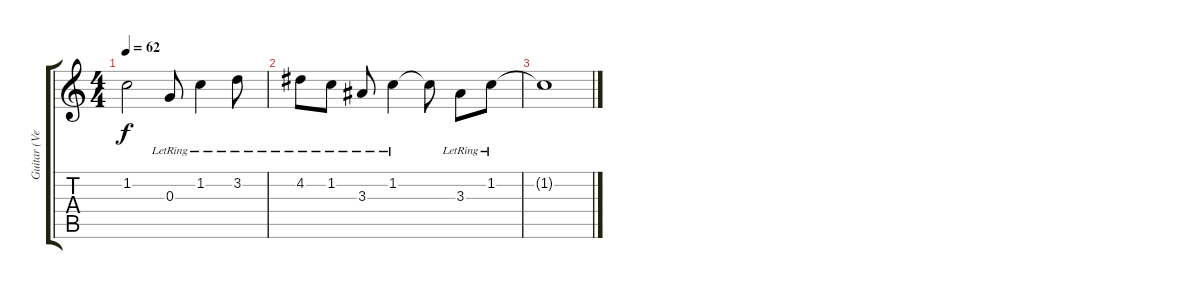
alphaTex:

\track ("Guitar (Very easy)" "Guitar (Ve") {instrument acousticguitarsteel}
\staff {score tabs}
\tuning (E4 B3 G3 D3 A2 E2) {hide}
\ts (4 4)
\tempo 62
\clef g2
\ks c
1.2{t}.2{dy f} 0.3{lr}.8 1.2{lr}.4 3.2{lr}.8 |
4.2{lr}.8 1.2{lr}.8 3.3{lr}.8 1.2{lr}.4 1.2{t}.8 3.3{lr}.8 1.2{lr}.8 |
1.2{t}.1
